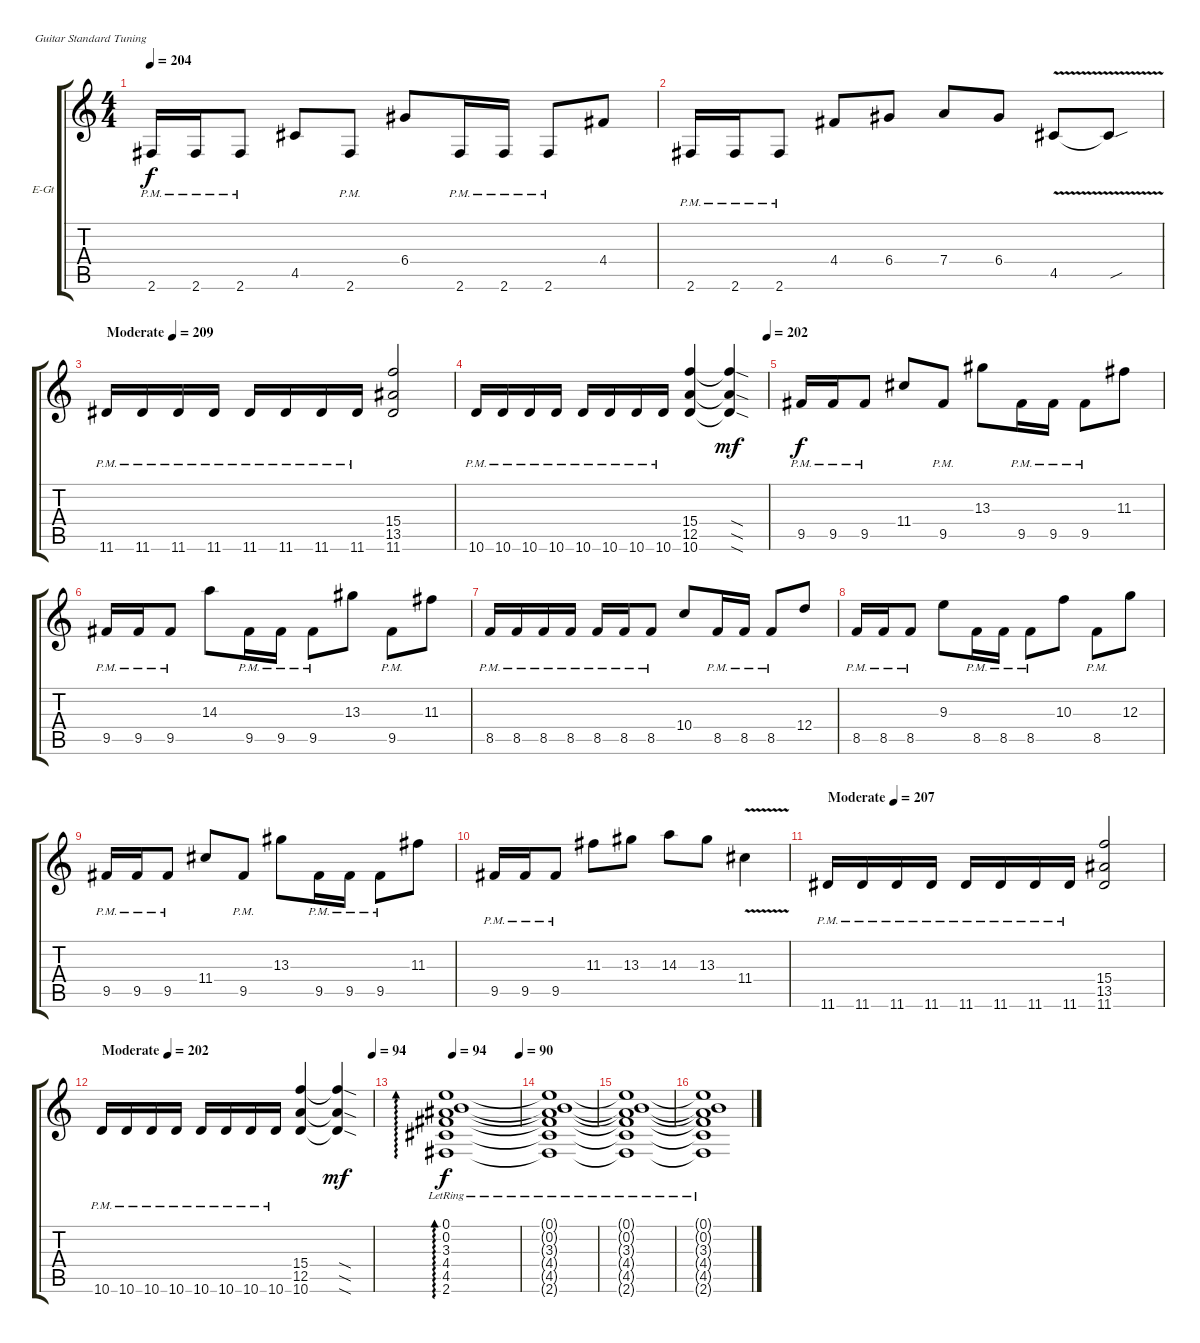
\bracketExtendMode groupsimilarinstruments
\firstSystemTrackNameOrientation horizontal
\otherSystemsTrackNameOrientation horizontal
\track ("Paul Masvidal" "E-Gt") {instrument distortionguitar}
\staff {score tabs}
\tuning (E4 B3 G3 D3 A2 E2)
\ts (4 4)
\tempo 204
\clef g2
\ks c
2.6{pm}.16{dy f} 2.6{pm}.16 2.6{pm}.8 4.5.8 2.6{pm}.8 6.4.8 2.6{pm}.16 2.6{pm}.16 2.6{pm}.8 4.4.8 |
2.6{pm}.16 2.6{pm}.16 2.6{pm}.8 4.4.8 6.4.8 7.4.8 6.4.8 4.5{v}.8 4.5{sou t}.8 |
\tempo (209 "Moderate")
11.6{pm}.16 11.6{pm}.16 11.6{pm}.16 11.6{pm}.16 11.6{pm}.16 11.6{pm}.16 11.6{pm}.16 11.6{pm}.16 (15.4 13.5 11.6).2 |
\tempo (202 1)
10.6{pm}.16 10.6{pm}.16 10.6{pm}.16 10.6{pm}.16 10.6{pm}.16 10.6{pm}.16 10.6{pm}.16 10.6{pm}.16 (15.4 12.5 10.6).4 (15.4{sod t} 12.5{sod t} 10.6{sod t}).4{dy mf} |
9.5{pm}.16{dy f} 9.5{pm}.16 9.5{pm}.8 11.4.8 9.5{pm}.8 13.3.8 9.5{pm}.16 9.5{pm}.16 9.5{pm}.8 11.3.8 |
9.5{pm}.16 9.5{pm}.16 9.5{pm}.8 14.3.8 9.5{pm}.16 9.5{pm}.16 9.5{pm}.8 13.3.8 9.5{pm}.8 11.3.8 |
8.5{pm}.16 8.5{pm}.16 8.5{pm}.16 8.5{pm}.16 8.5{pm}.16 8.5{pm}.16 8.5{pm}.8 10.4.8 8.5{pm}.16 8.5{pm}.16 8.5{pm}.8 12.4.8 |
8.5{pm}.16 8.5{pm}.16 8.5{pm}.8 9.3.8 8.5{pm}.16 8.5{pm}.16 8.5{pm}.8 10.3.8 8.5{pm}.8 12.3.8 |
9.5{pm}.16 9.5{pm}.16 9.5{pm}.8 11.4.8 9.5{pm}.8 13.3.8 9.5{pm}.16 9.5{pm}.16 9.5{pm}.8 11.3.8 |
9.5{pm}.16 9.5{pm}.16 9.5{pm}.8 11.3.8 13.3.8 14.3.8 13.3.8 11.4{v}.4 |
\tempo (207 "Moderate")
11.6{pm}.16 11.6{pm}.16 11.6{pm}.16 11.6{pm}.16 11.6{pm}.16 11.6{pm}.16 11.6{pm}.16 11.6{pm}.16 (15.4 13.5 11.6).2 |
\tempo (202 "Moderate")
\tempo (94 1)
10.6{pm}.16 10.6{pm}.16 10.6{pm}.16 10.6{pm}.16 10.6{pm}.16 10.6{pm}.16 10.6{pm}.16 10.6{pm}.16 (15.4 12.5 10.6).4 (15.4{sod t} 12.5{sod t} 10.6{sod t}).4{dy mf} |
\tempo 94
\tempo (90 1)
(0.1{lr} 0.2{lr} 3.3{lr} 4.4{lr} 4.5{lr} 2.6{lr}).1{ad 0 dy f} |
(0.1{lr t} 0.2{lr t} 3.3{lr t} 4.4{lr t} 4.5{lr t} 2.6{lr t}).1 |
(0.1{lr t} 0.2{lr t} 3.3{lr t} 4.4{lr t} 4.5{lr t} 2.6{lr t}).1 |
(0.1{lr t} 0.2{lr t} 3.3{lr t} 4.4{lr t} 4.5{lr t} 2.6{lr t}).1
